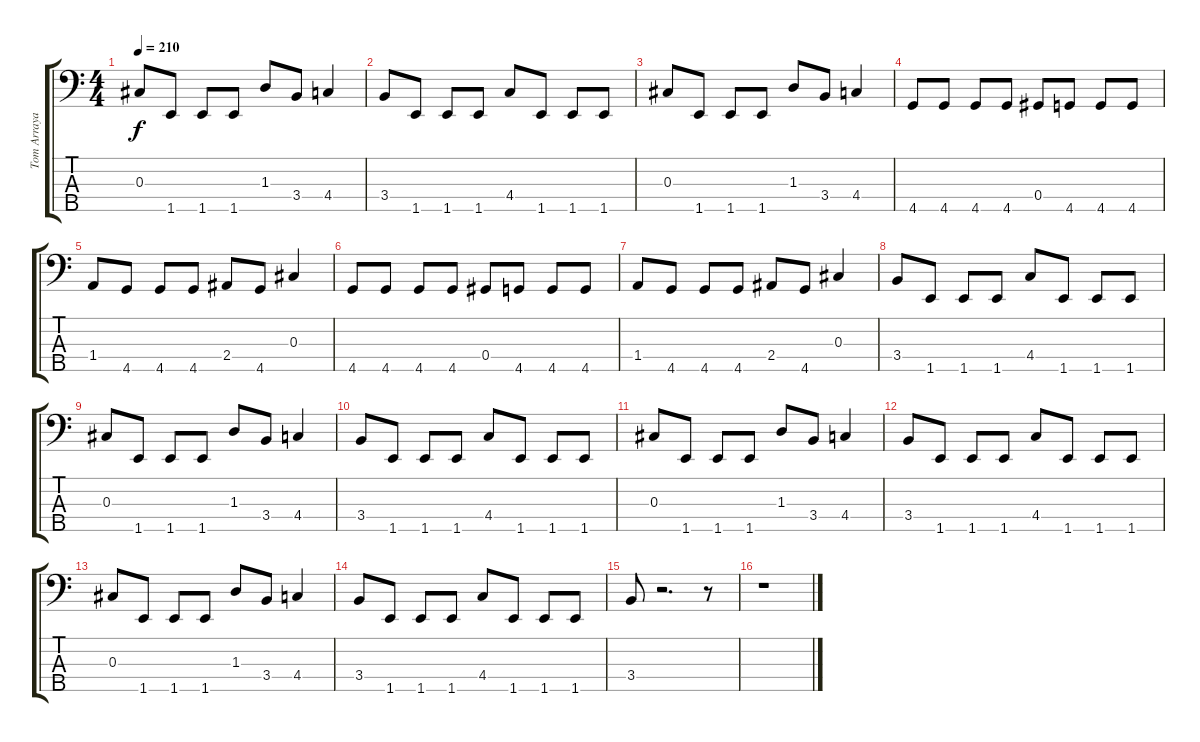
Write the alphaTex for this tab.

\track ("Tom Arraya" "Tom Arraya") {instrument electricbasspick}
\staff {score tabs}
\tuning (B2 Gb2 Db2 Ab1 Eb1) {hide}
\ts (4 4)
\tempo 210
\clef f4
\ks c
0.3.8{dy f} 1.5.8 1.5.8 1.5.8 1.3.8 3.4.8 4.4.4 |
3.4.8 1.5.8 1.5.8 1.5.8 4.4.8 1.5.8 1.5.8 1.5.8 |
0.3.8 1.5.8 1.5.8 1.5.8 1.3.8 3.4.8 4.4.4 |
4.5.8 4.5.8 4.5.8 4.5.8 0.4.8 4.5.8 4.5.8 4.5.8 |
1.4.8 4.5.8 4.5.8 4.5.8 2.4.8 4.5.8 0.3.4 |
4.5.8 4.5.8 4.5.8 4.5.8 0.4.8 4.5.8 4.5.8 4.5.8 |
1.4.8 4.5.8 4.5.8 4.5.8 2.4.8 4.5.8 0.3.4 |
3.4.8 1.5.8 1.5.8 1.5.8 4.4.8 1.5.8 1.5.8 1.5.8 |
0.3.8 1.5.8 1.5.8 1.5.8 1.3.8 3.4.8 4.4.4 |
3.4.8 1.5.8 1.5.8 1.5.8 4.4.8 1.5.8 1.5.8 1.5.8 |
0.3.8 1.5.8 1.5.8 1.5.8 1.3.8 3.4.8 4.4.4 |
3.4.8 1.5.8 1.5.8 1.5.8 4.4.8 1.5.8 1.5.8 1.5.8 |
0.3.8 1.5.8 1.5.8 1.5.8 1.3.8 3.4.8 4.4.4 |
3.4.8 1.5.8 1.5.8 1.5.8 4.4.8 1.5.8 1.5.8 1.5.8 |
3.4.8 r.2{d} r.8 |
r.1
